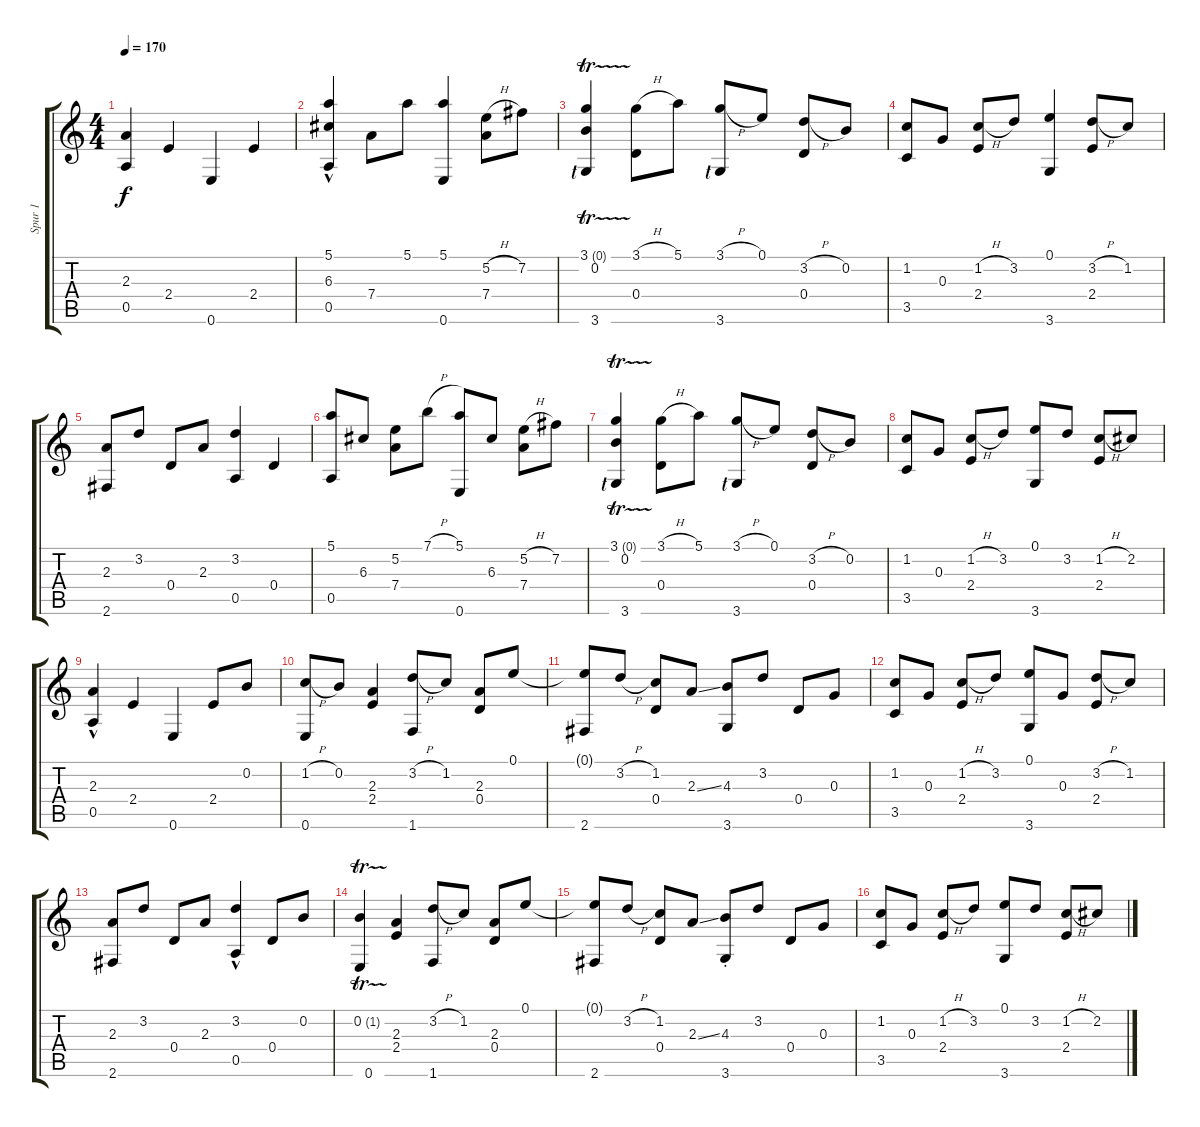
\track ("Spur 1" "Spur 1") {instrument acousticguitarnylon}
\staff {score tabs}
\tuning (E4 B3 G3 D3 A2 E2) {hide}
\ts (4 4)
\tempo 170
\clef g2
\ks c
(2.3 0.5).4{dy f} 2.4.4 0.6.4 2.4.4 |
(5.1{hac} 6.3{hac} 0.5).4 7.4.8 5.1.8 (5.1 0.6).4 (5.2{h} 7.4).8 7.2.8 |
(3.1{tr (0 16)} 0.2 3.6{lf 1}).4 (3.1{h} 0.4).8 5.1.8 (3.1{h} 3.6{lf 1}).8 0.1.8 (3.2{h} 0.4).8 0.2.8 |
(1.2 3.5).8 0.3.8 (1.2{h} 2.4).8 3.2.8 (0.1 3.6).4 (3.2{h} 2.4).8 1.2.8 |
(2.3 2.6).8 3.2.8 0.4.8 2.3.8 (3.2 0.5).4 0.4.4 |
(5.1 0.5).8 6.3.8 (5.2 7.4).8 7.1{h}.8 (5.1 0.6).8 6.3.8 (5.2{h} 7.4).8 7.2.8 |
(3.1{tr (0 16)} 0.2 3.6{lf 1}).4 (3.1{h} 0.4).8 5.1.8 (3.1{h} 3.6{lf 1}).8 0.1.8 (3.2{h} 0.4).8 0.2.8 |
(1.2 3.5).8 0.3.8 (1.2{h} 2.4).8 3.2.8 (0.1 3.6).8 3.2.8 (1.2{h} 2.4).8 2.2.8 |
(2.3{hac} 0.5).4 2.4.4 0.6.4 2.4.8 0.2.8 |
(1.2{h} 0.6).8 0.2.8 (2.3 2.4).4 (3.2{h} 1.6).8 1.2.8 (2.3 0.4).8 0.1.8 |
(0.1{t} 2.6).8 3.2{h}.8 (1.2 0.4).8 2.3{ss}.8 (4.3 3.6).8 3.2.8 0.4.8 0.3.8 |
(1.2 3.5).8 0.3.8 (1.2{h} 2.4).8 3.2.8 (0.1 3.6).8 0.3.8 (3.2{h} 2.4).8 1.2.8 |
(2.3 2.6).8 3.2.8 0.4.8 2.3.8 (3.2{hac} 0.5).4 0.4.8 0.2.8 |
(0.2{tr (1 16)} 0.6).4 (2.3 2.4).4 (3.2{h} 1.6).8 1.2.8 (2.3 0.4).8 0.1.8 |
(0.1{t} 2.6).8 3.2{h}.8 (1.2 0.4).8 2.3{ss}.8 (4.3 3.6{st}).8 3.2.8 0.4.8 0.3.8 |
(1.2 3.5).8 0.3.8 (1.2{h} 2.4).8 3.2.8 (0.1 3.6).8 3.2.8 (1.2{h} 2.4).8 2.2.8
